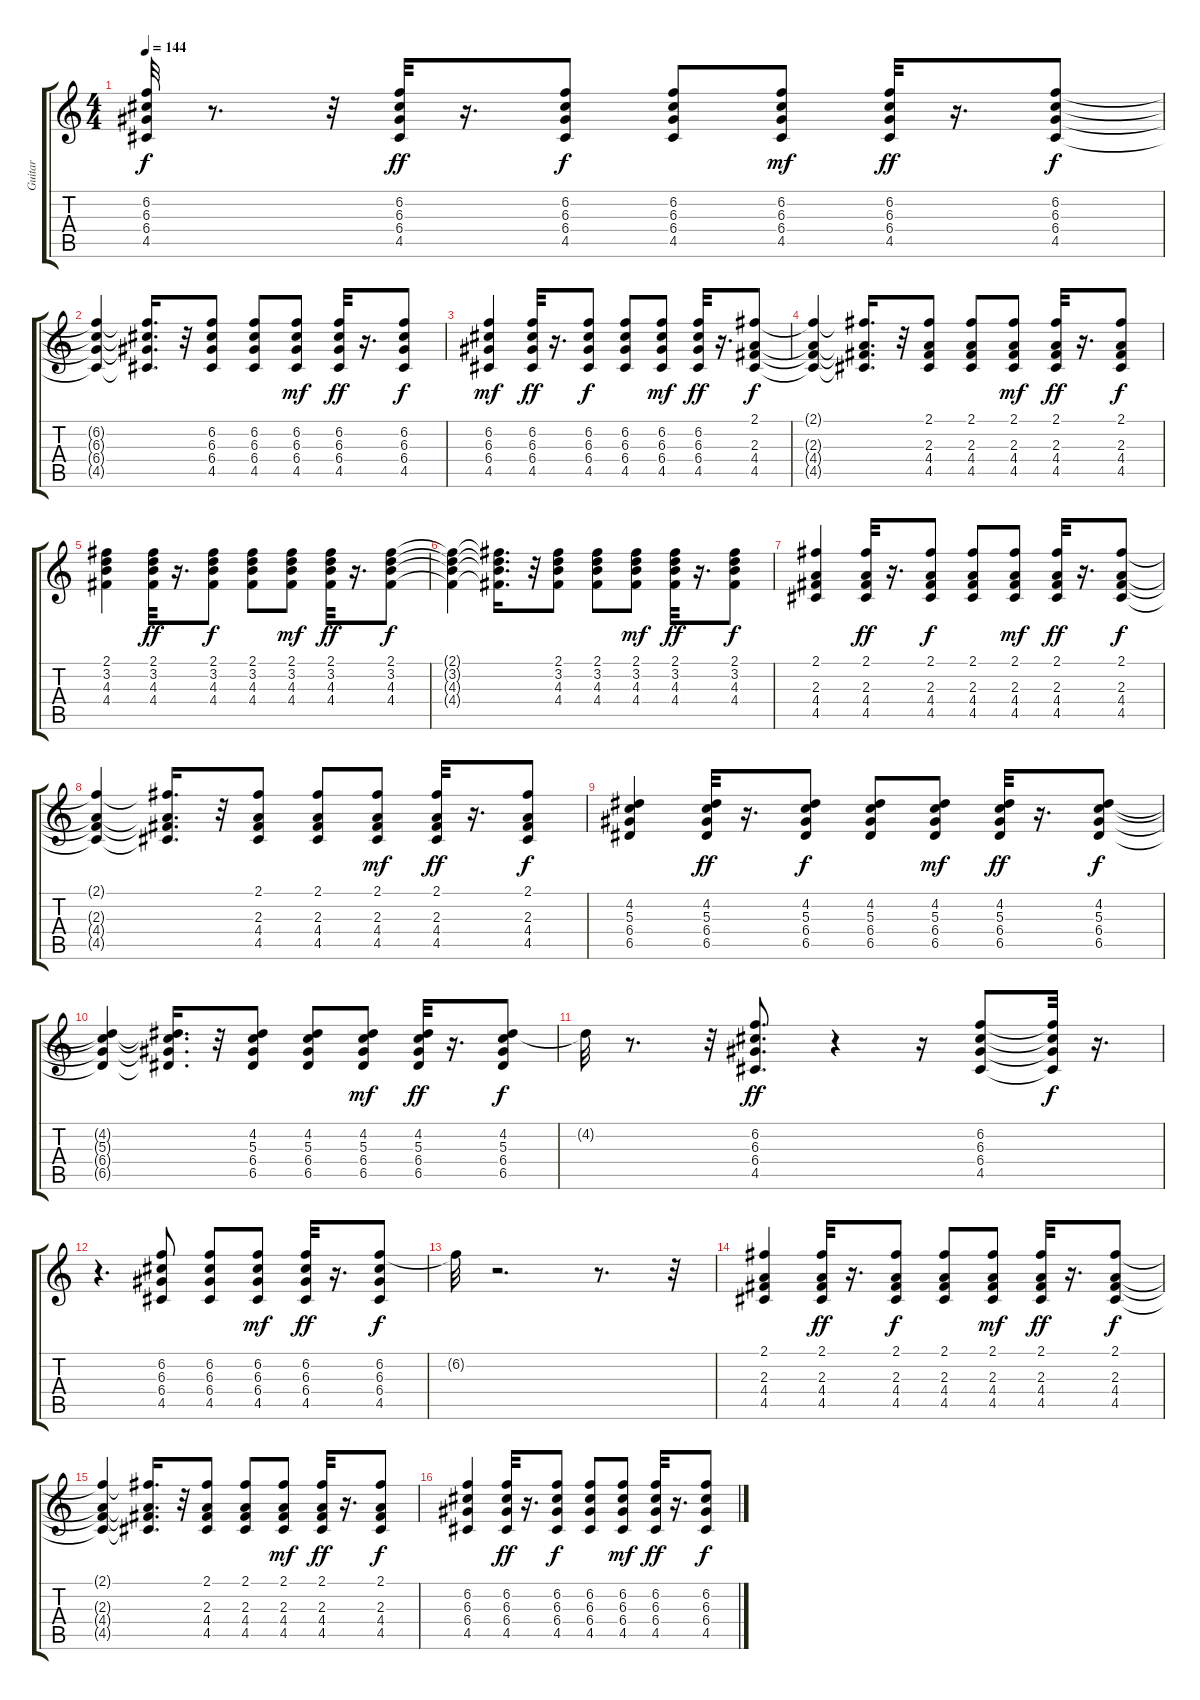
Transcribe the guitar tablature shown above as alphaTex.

\track ("Guitar" "Guitar") {instrument acousticguitarsteel}
\staff {score tabs}
\tuning (E4 B3 G3 D3 A2 E2) {hide}
\ts (4 4)
\tempo 144
\clef g2
\ks c
(6.2 6.3 6.4 4.5).32{dy f} r.8{d} r.32 (6.2 6.3 6.4 4.5).32{dy ff} r.16{d} (6.2 6.3 6.4 4.5).8{dy f} (6.2 6.3 6.4 4.5).8 (6.2 6.3 6.4 4.5).8{dy mf} (6.2 6.3 6.4 4.5).32{dy ff} r.16{d} (6.2 6.3 6.4 4.5).8{dy f} |
(6.2{t} 6.3{t} 6.4{t} 4.5{t}).4 (6.2{t} 6.3{t} 6.4{t} 4.5{t}).16{d} r.32 (6.2 6.3 6.4 4.5).8 (6.2 6.3 6.4 4.5).8 (6.2 6.3 6.4 4.5).8{dy mf} (6.2 6.3 6.4 4.5).32{dy ff} r.16{d} (6.2 6.3 6.4 4.5).8{dy f} |
(6.2 6.3 6.4 4.5).4{dy mf} (6.2 6.3 6.4 4.5).32{dy ff} r.16{d} (6.2 6.3 6.4 4.5).8{dy f} (6.2 6.3 6.4 4.5).8 (6.2 6.3 6.4 4.5).8{dy mf} (6.2 6.3 6.4 4.5).32{dy ff} r.16{d} (2.1 2.3 4.4 4.5).8{dy f} |
(2.1{t} 2.3{t} 4.4{t} 4.5{t}).4 (2.1{t} 2.3{t} 4.4{t} 4.5{t}).16{d} r.32 (2.1 2.3 4.4 4.5).8 (2.1 2.3 4.4 4.5).8 (2.1 2.3 4.4 4.5).8{dy mf} (2.1 2.3 4.4 4.5).32{dy ff} r.16{d} (2.1 2.3 4.4 4.5).8{dy f} |
(2.1 3.2 4.3 4.4).4 (2.1 3.2 4.3 4.4).32{dy ff} r.16{d} (2.1 3.2 4.3 4.4).8{dy f} (2.1 3.2 4.3 4.4).8 (2.1 3.2 4.3 4.4).8{dy mf} (2.1 3.2 4.3 4.4).32{dy ff} r.16{d} (2.1 3.2 4.3 4.4).8{dy f} |
(2.1{t} 3.2{t} 4.3{t} 4.4{t}).4 (2.1{t} 3.2{t} 4.3{t} 4.4{t}).16{d} r.32 (2.1 3.2 4.3 4.4).8 (2.1 3.2 4.3 4.4).8 (2.1 3.2 4.3 4.4).8{dy mf} (2.1 3.2 4.3 4.4).32{dy ff} r.16{d} (2.1 3.2 4.3 4.4).8{dy f} |
(2.1 2.3 4.4 4.5).4 (2.1 2.3 4.4 4.5).32{dy ff} r.16{d} (2.1 2.3 4.4 4.5).8{dy f} (2.1 2.3 4.4 4.5).8 (2.1 2.3 4.4 4.5).8{dy mf} (2.1 2.3 4.4 4.5).32{dy ff} r.16{d} (2.1 2.3 4.4 4.5).8{dy f} |
(2.1{t} 2.3{t} 4.4{t} 4.5{t}).4 (2.1{t} 2.3{t} 4.4{t} 4.5{t}).16{d} r.32 (2.1 2.3 4.4 4.5).8 (2.1 2.3 4.4 4.5).8 (2.1 2.3 4.4 4.5).8{dy mf} (2.1 2.3 4.4 4.5).32{dy ff} r.16{d} (2.1 2.3 4.4 4.5).8{dy f} |
(4.2 5.3 6.4 6.5).4 (4.2 5.3 6.4 6.5).32{dy ff} r.16{d} (4.2 5.3 6.4 6.5).8{dy f} (4.2 5.3 6.4 6.5).8 (4.2 5.3 6.4 6.5).8{dy mf} (4.2 5.3 6.4 6.5).32{dy ff} r.16{d} (4.2 5.3 6.4 6.5).8{dy f} |
(4.2{t} 5.3{t} 6.4{t} 6.5{t}).4 (4.2{t} 5.3{t} 6.4{t} 6.5{t}).16{d} r.32 (4.2 5.3 6.4 6.5).8 (4.2 5.3 6.4 6.5).8 (4.2 5.3 6.4 6.5).8{dy mf} (4.2 5.3 6.4 6.5).32{dy ff} r.16{d} (4.2 5.3 6.4 6.5).8{dy f} |
4.2{t}.32 r.8{d} r.32 (6.2 6.3 6.4 4.5).8{d dy ff} r.4 r.16 (6.2 6.3 6.4 4.5).8 (6.2{t} 6.3{t} 6.4{t} 4.5{t}).32{dy f} r.16{d} |
r.4{d} (6.2 6.3 6.4 4.5).8 (6.2 6.3 6.4 4.5).8 (6.2 6.3 6.4 4.5).8{dy mf} (6.2 6.3 6.4 4.5).32{dy ff} r.16{d} (6.2 6.3 6.4 4.5).8{dy f} |
6.2{t}.32 r.2{d} r.8{d} r.32 |
(2.1 2.3 4.4 4.5).4 (2.1 2.3 4.4 4.5).32{dy ff} r.16{d} (2.1 2.3 4.4 4.5).8{dy f} (2.1 2.3 4.4 4.5).8 (2.1 2.3 4.4 4.5).8{dy mf} (2.1 2.3 4.4 4.5).32{dy ff} r.16{d} (2.1 2.3 4.4 4.5).8{dy f} |
(2.1{t} 2.3{t} 4.4{t} 4.5{t}).4 (2.1{t} 2.3{t} 4.4{t} 4.5{t}).16{d} r.32 (2.1 2.3 4.4 4.5).8 (2.1 2.3 4.4 4.5).8 (2.1 2.3 4.4 4.5).8{dy mf} (2.1 2.3 4.4 4.5).32{dy ff} r.16{d} (2.1 2.3 4.4 4.5).8{dy f} |
(6.2 6.3 6.4 4.5).4 (6.2 6.3 6.4 4.5).32{dy ff} r.16{d} (6.2 6.3 6.4 4.5).8{dy f} (6.2 6.3 6.4 4.5).8 (6.2 6.3 6.4 4.5).8{dy mf} (6.2 6.3 6.4 4.5).32{dy ff} r.16{d} (6.2 6.3 6.4 4.5).8{dy f}
